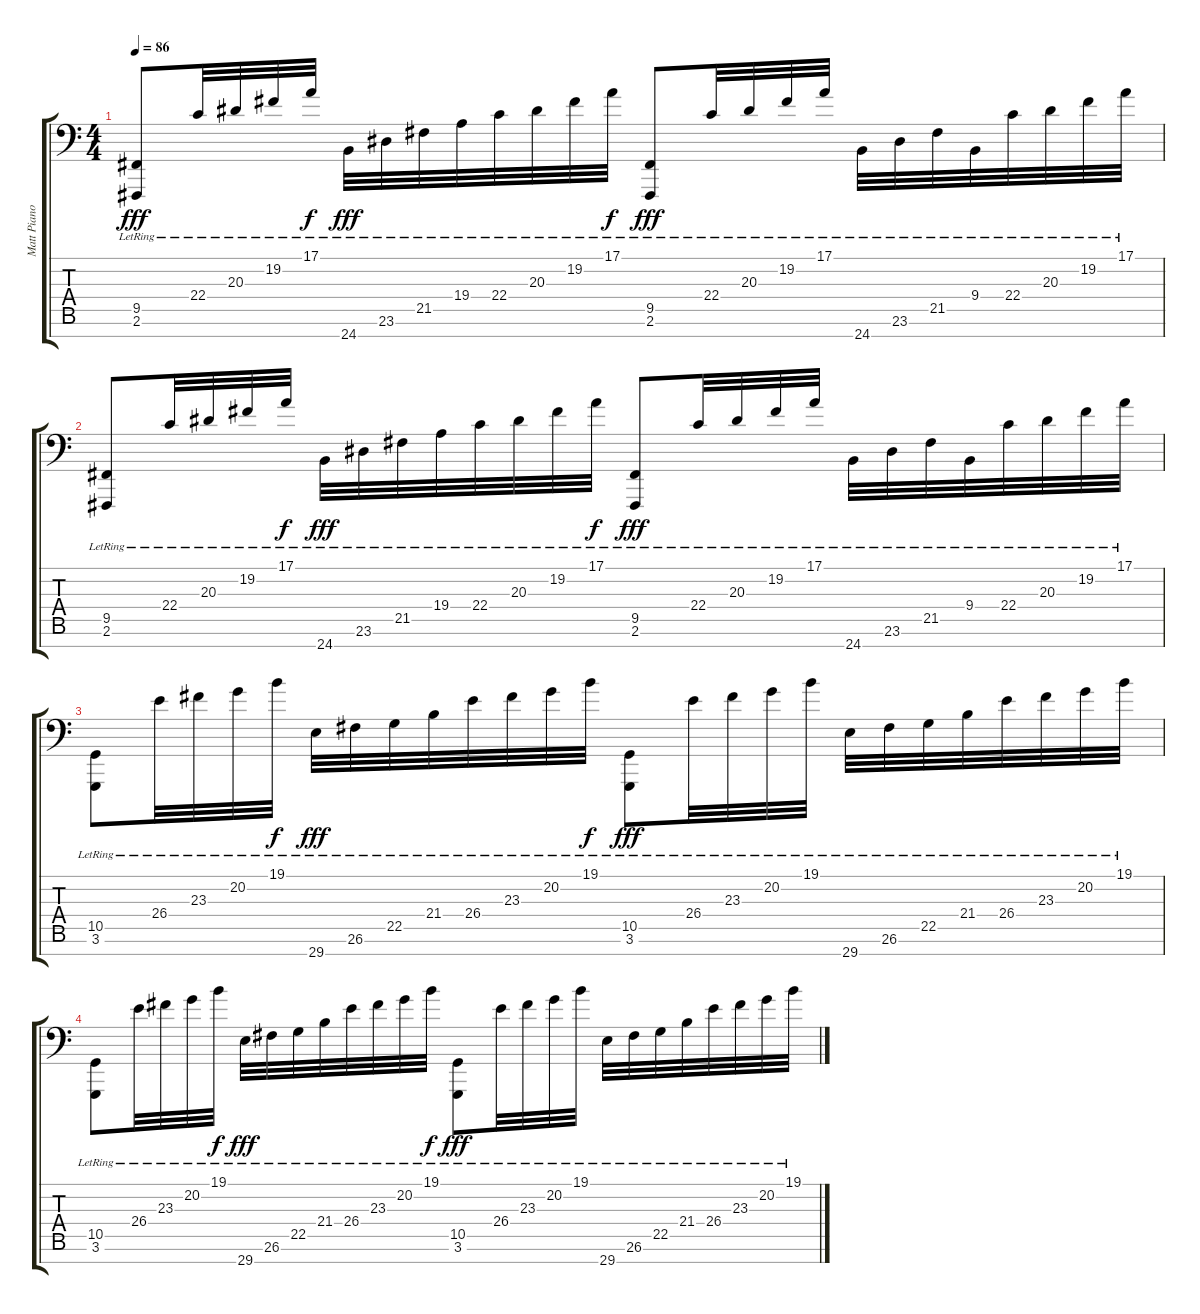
\track ("Matt Piano (Intro LH)" "Matt Piano") {instrument acousticgrandpiano}
\staff {score tabs}
\tuning (E3 B2 G2 D2 A1 E1 B0) {hide}
\ts (4 4)
\tempo 86
\clef f4
\ks c
(9.5{lr} 2.6{lr}).8{dy fff} 22.4{lr}.32 20.3{lr}.32 19.2{lr}.32 17.1{lr}.32{dy f} 24.7{lr}.32{dy fff} 23.6{lr}.32 21.5{lr}.32 19.4{lr}.32 22.4{lr}.32 20.3{lr}.32 19.2{lr}.32 17.1{lr}.32{dy f} (9.5{lr} 2.6{lr}).8{dy fff} 22.4{lr}.32 20.3{lr}.32 19.2{lr}.32 17.1{lr}.32 24.7{lr}.32 23.6{lr}.32 21.5{lr}.32 9.4{lr}.32 22.4{lr}.32 20.3{lr}.32 19.2{lr}.32 17.1{lr}.32 |
(9.5{lr} 2.6{lr}).8 22.4{lr}.32 20.3{lr}.32 19.2{lr}.32 17.1{lr}.32{dy f} 24.7{lr}.32{dy fff} 23.6{lr}.32 21.5{lr}.32 19.4{lr}.32 22.4{lr}.32 20.3{lr}.32 19.2{lr}.32 17.1{lr}.32{dy f} (9.5{lr} 2.6{lr}).8{dy fff} 22.4{lr}.32 20.3{lr}.32 19.2{lr}.32 17.1{lr}.32 24.7{lr}.32 23.6{lr}.32 21.5{lr}.32 9.4{lr}.32 22.4{lr}.32 20.3{lr}.32 19.2{lr}.32 17.1{lr}.32 |
(10.5{lr} 3.6{lr}).8 26.4{lr}.32 23.3{lr}.32 20.2{lr}.32 19.1{lr}.32{dy f} 29.7{lr}.32{dy fff} 26.6{lr}.32 22.5{lr}.32 21.4{lr}.32 26.4{lr}.32 23.3{lr}.32 20.2{lr}.32 19.1{lr}.32{dy f} (10.5{lr} 3.6{lr}).8{dy fff} 26.4{lr}.32 23.3{lr}.32 20.2{lr}.32 19.1{lr}.32 29.7{lr}.32 26.6{lr}.32 22.5{lr}.32 21.4{lr}.32 26.4{lr}.32 23.3{lr}.32 20.2{lr}.32 19.1{lr}.32 |
(10.5{lr} 3.6{lr}).8 26.4{lr}.32 23.3{lr}.32 20.2{lr}.32 19.1{lr}.32{dy f} 29.7{lr}.32{dy fff} 26.6{lr}.32 22.5{lr}.32 21.4{lr}.32 26.4{lr}.32 23.3{lr}.32 20.2{lr}.32 19.1{lr}.32{dy f} (10.5{lr} 3.6{lr}).8{dy fff} 26.4{lr}.32 23.3{lr}.32 20.2{lr}.32 19.1{lr}.32 29.7{lr}.32 26.6{lr}.32 22.5{lr}.32 21.4{lr}.32 26.4{lr}.32 23.3{lr}.32 20.2{lr}.32 19.1{lr}.32
